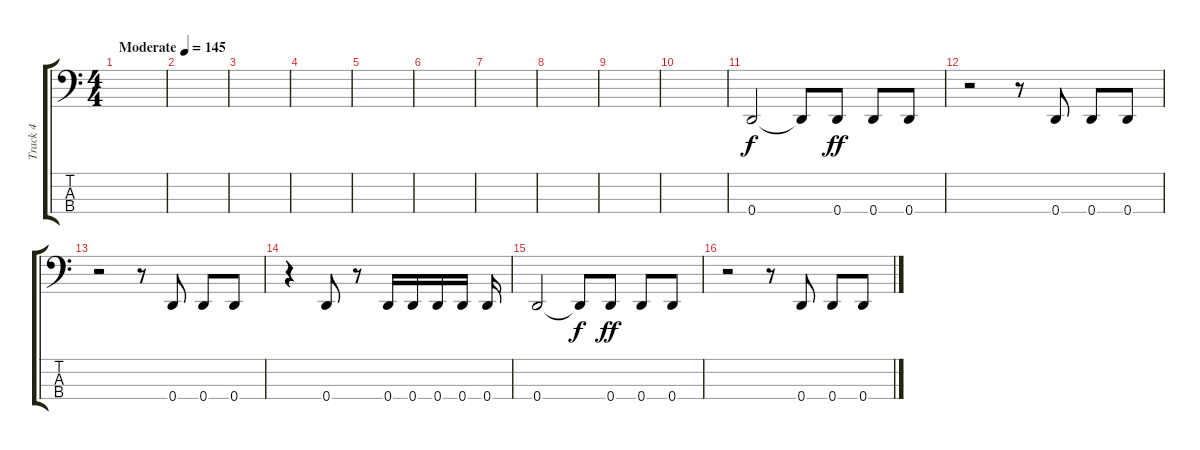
\track ("Track 4" "Track 4") {instrument electricbassfinger}
\staff {score tabs}
\tuning (G2 D2 A1 D1) {hide}
\ts (4 4)
\tempo (145 "Moderate")
\clef f4
\ks c
|
|
|
|
|
|
|
|
|
|
0.4.2 0.4{t}.8{dy f} 0.4.8{dy ff} 0.4.8 0.4.8 |
r.2 r.8 0.4.8 0.4.8 0.4.8 |
r.2 r.8 0.4.8 0.4.8 0.4.8 |
r.4 0.4.8 r.8 0.4.16 0.4.16 0.4.16 0.4.16 0.4.16 |
0.4.2 0.4{t}.8{dy f} 0.4.8{dy ff} 0.4.8 0.4.8 |
r.2 r.8 0.4.8 0.4.8 0.4.8
